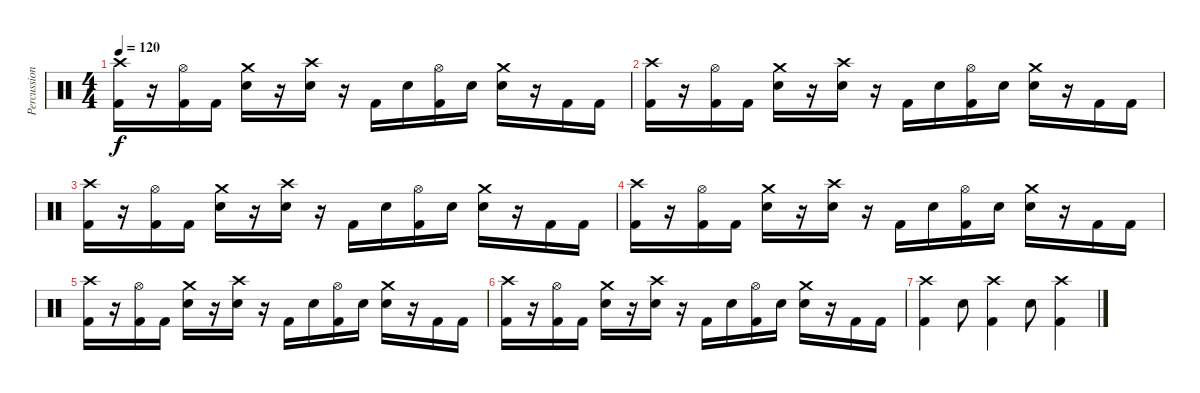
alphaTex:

\track ("Percussion" "Percussion") {instrument percussion}
\staff {score}
\articulation defaults
\ts (4 4)
\tempo 120
\clef neutral
\ks c
("Crash high (hit)" "Kick (hit) 2").16{dy f} r.16 ("Hi-Hat (open)" "Kick (hit) 2").16 "Kick (hit) 2".16 ("Crash medium (hit)" "Electric Snare (hit)").16 r.16 ("Crash high (hit)" "Electric Snare (hit)").16 r.16 "Kick (hit) 2".16 "Electric Snare (hit)".16 ("Hi-Hat (open)" "Kick (hit) 2").16 "Electric Snare (hit)".16 ("Crash medium (hit)" "Electric Snare (hit)").16 r.16 "Kick (hit) 2".16 "Kick (hit) 2".16 |
("Crash high (hit)" "Kick (hit) 2").16 r.16 ("Hi-Hat (open)" "Kick (hit) 2").16 "Kick (hit) 2".16 ("Crash medium (hit)" "Electric Snare (hit)").16 r.16 ("Crash high (hit)" "Electric Snare (hit)").16 r.16 "Kick (hit) 2".16 "Electric Snare (hit)".16 ("Hi-Hat (open)" "Kick (hit) 2").16 "Electric Snare (hit)".16 ("Crash medium (hit)" "Electric Snare (hit)").16 r.16 "Kick (hit) 2".16 "Kick (hit) 2".16 |
("Crash high (hit)" "Kick (hit) 2").16 r.16 ("Hi-Hat (open)" "Kick (hit) 2").16 "Kick (hit) 2".16 ("Crash medium (hit)" "Electric Snare (hit)").16 r.16 ("Crash high (hit)" "Electric Snare (hit)").16 r.16 "Kick (hit) 2".16 "Electric Snare (hit)".16 ("Hi-Hat (open)" "Kick (hit) 2").16 "Electric Snare (hit)".16 ("Crash medium (hit)" "Electric Snare (hit)").16 r.16 "Kick (hit) 2".16 "Kick (hit) 2".16 |
("Crash high (hit)" "Kick (hit) 2").16 r.16 ("Hi-Hat (open)" "Kick (hit) 2").16 "Kick (hit) 2".16 ("Crash medium (hit)" "Electric Snare (hit)").16 r.16 ("Crash high (hit)" "Electric Snare (hit)").16 r.16 "Kick (hit) 2".16 "Electric Snare (hit)".16 ("Hi-Hat (open)" "Kick (hit) 2").16 "Electric Snare (hit)".16 ("Crash medium (hit)" "Electric Snare (hit)").16 r.16 "Kick (hit) 2".16 "Kick (hit) 2".16 |
("Crash high (hit)" "Kick (hit) 2").16 r.16 ("Hi-Hat (open)" "Kick (hit) 2").16 "Kick (hit) 2".16 ("Crash medium (hit)" "Electric Snare (hit)").16 r.16 ("Crash high (hit)" "Electric Snare (hit)").16 r.16 "Kick (hit) 2".16 "Electric Snare (hit)".16 ("Hi-Hat (open)" "Kick (hit) 2").16 "Electric Snare (hit)".16 ("Crash medium (hit)" "Electric Snare (hit)").16 r.16 "Kick (hit) 2".16 "Kick (hit) 2".16 |
("Crash high (hit)" "Kick (hit) 2").16 r.16 ("Hi-Hat (open)" "Kick (hit) 2").16 "Kick (hit) 2".16 ("Crash medium (hit)" "Electric Snare (hit)").16 r.16 ("Crash high (hit)" "Electric Snare (hit)").16 r.16 "Kick (hit) 2".16 "Electric Snare (hit)".16 ("Hi-Hat (open)" "Kick (hit) 2").16 "Electric Snare (hit)".16 ("Crash medium (hit)" "Electric Snare (hit)").16 r.16 "Kick (hit) 2".16 "Kick (hit) 2".16 |
("Crash high (hit)" "Kick (hit) 2").4 "Electric Snare (hit)".8 ("Crash high (hit)" "Kick (hit) 2").4 "Electric Snare (hit)".8 ("Crash high (hit)" "Kick (hit) 2").4
